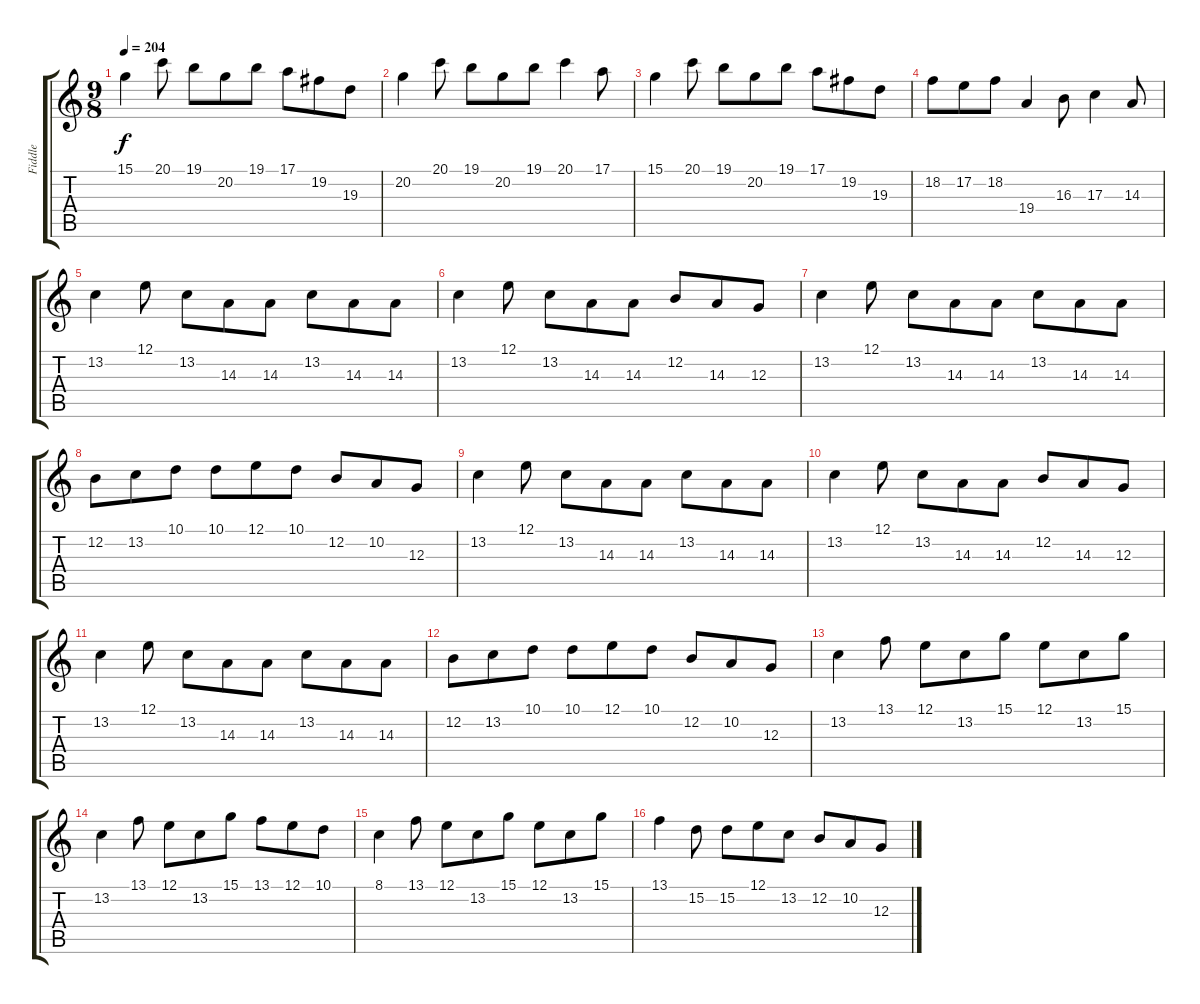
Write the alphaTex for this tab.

\track ("Fiddle" "Fiddle") {instrument fiddle}
\staff {score tabs}
\tuning (E4 B3 G3 D3 A2 E2) {hide}
\ts (9 8)
\tempo 204
\clef g2
\ks c
15.1.4{dy f} 20.1.8 19.1.8 20.2.8 19.1.8 17.1.8 19.2.8 19.3.8 |
20.2.4 20.1.8 19.1.8 20.2.8 19.1.8 20.1.4 17.1.8 |
15.1.4 20.1.8 19.1.8 20.2.8 19.1.8 17.1.8 19.2.8 19.3.8 |
18.2.8 17.2.8 18.2.8 19.4.4 16.3.8 17.3.4 14.3.8 |
13.2.4 12.1.8 13.2.8 14.3.8 14.3.8 13.2.8 14.3.8 14.3.8 |
13.2.4 12.1.8 13.2.8 14.3.8 14.3.8 12.2.8 14.3.8 12.3.8 |
13.2.4 12.1.8 13.2.8 14.3.8 14.3.8 13.2.8 14.3.8 14.3.8 |
12.2.8 13.2.8 10.1.8 10.1.8 12.1.8 10.1.8 12.2.8 10.2.8 12.3.8 |
13.2.4 12.1.8 13.2.8 14.3.8 14.3.8 13.2.8 14.3.8 14.3.8 |
13.2.4 12.1.8 13.2.8 14.3.8 14.3.8 12.2.8 14.3.8 12.3.8 |
13.2.4 12.1.8 13.2.8 14.3.8 14.3.8 13.2.8 14.3.8 14.3.8 |
12.2.8 13.2.8 10.1.8 10.1.8 12.1.8 10.1.8 12.2.8 10.2.8 12.3.8 |
13.2.4 13.1.8 12.1.8 13.2.8 15.1.8 12.1.8 13.2.8 15.1.8 |
13.2.4 13.1.8 12.1.8 13.2.8 15.1.8 13.1.8 12.1.8 10.1.8 |
8.1.4 13.1.8 12.1.8 13.2.8 15.1.8 12.1.8 13.2.8 15.1.8 |
13.1.4 15.2.8 15.2.8 12.1.8 13.2.8 12.2.8 10.2.8 12.3.8
